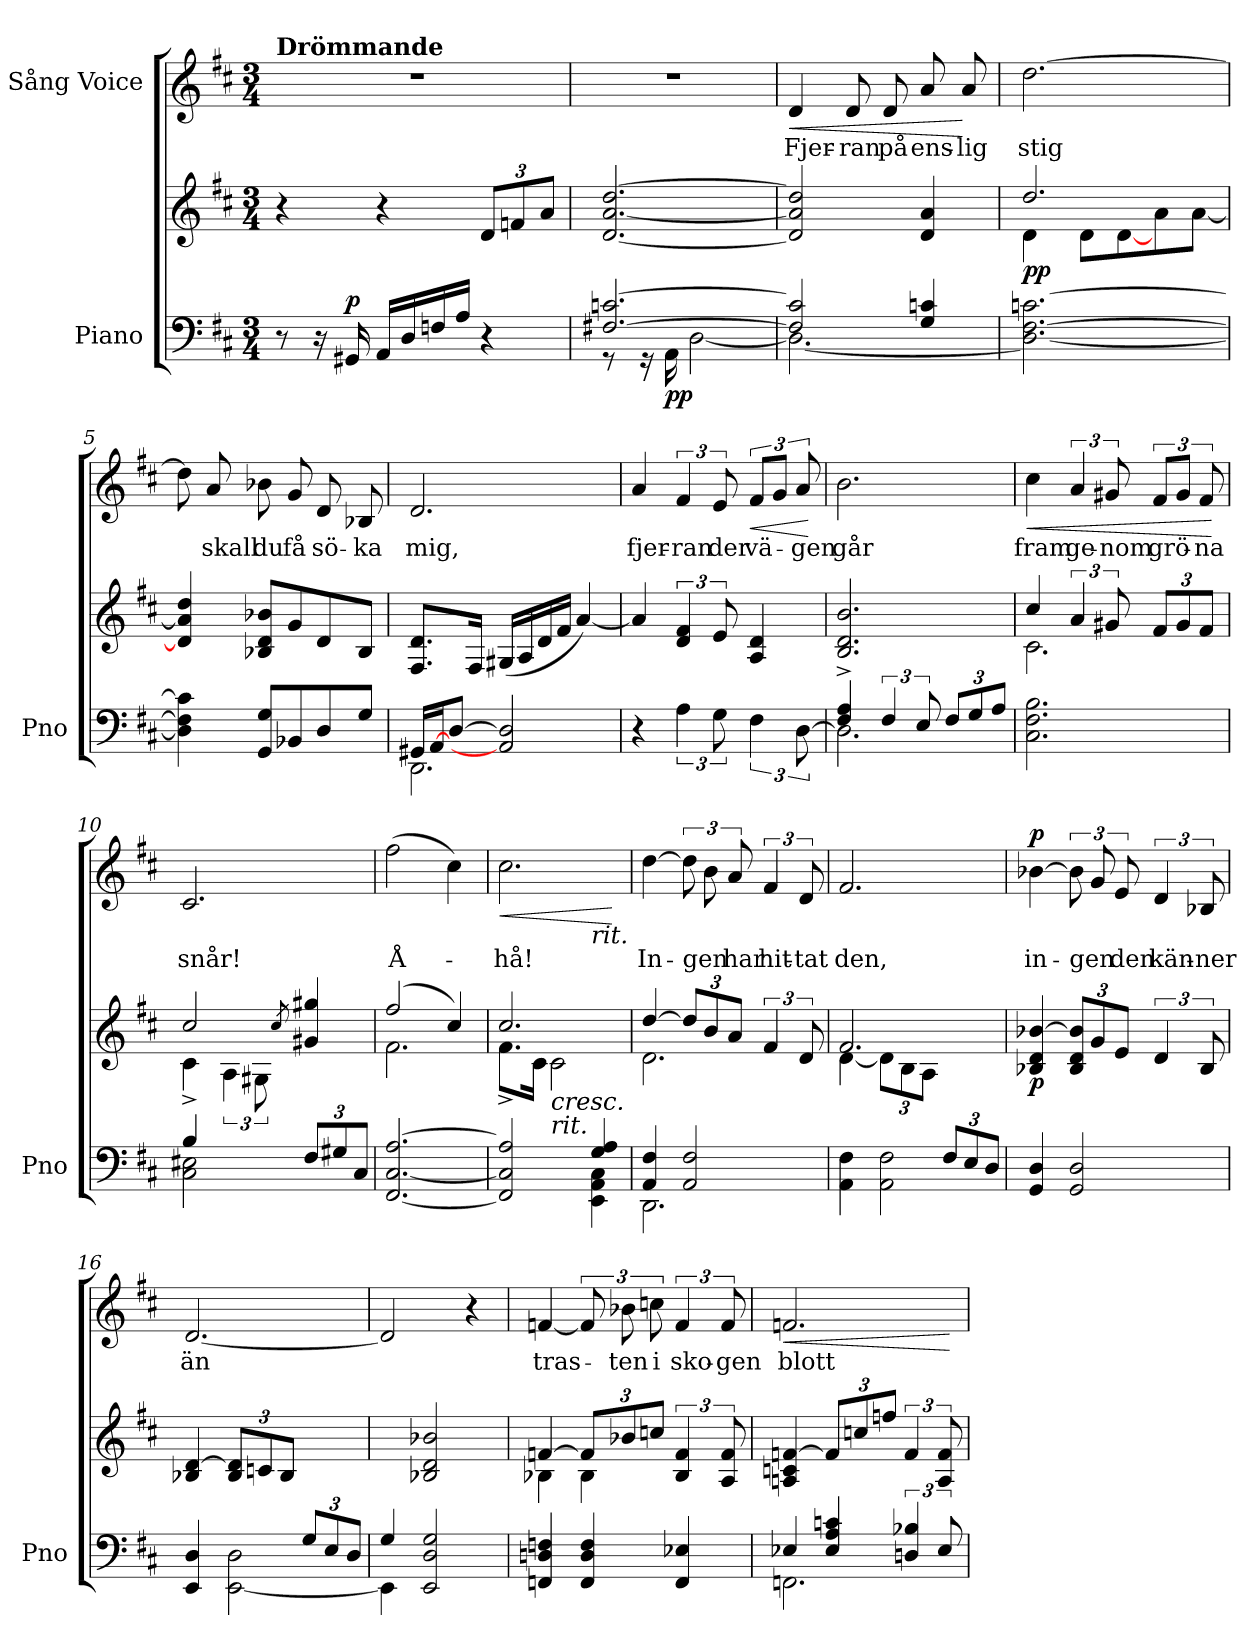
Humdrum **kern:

**kern	**kern	**dynam	**kern	**text	**dynam
*part2	*part2	*part2	*part1	*part1	*part1
*staff3	*staff2	*staff2/3	*staff1	*staff1	*staff1
*I"Piano	*	*	*I"Sång Voice	*	*
*I'Pno	*	*	*	*	*
*clefF4	*clefG2	*	*clefG2	*	*
*k[f#c#]	*k[f#c#]	*	*k[f#c#]	*	*
*M3/4	*M3/4	*	*M3/4	*	*
=1	=1	=1	=1	=1	=1
!	!	!	!LO:TX:a:B:t=Drömmande	!	!
8r	4r	.	2.r	.	.
16r	.	.	.	.	.
!	!	!LO:DY:a=2	!	!	!
16GG#X/	.	p	.	.	.
16AA/LL	4r	.	.	.	.
16D/	.	.	.	.	.
16Fn/	.	.	.	.	.
16A/JJ	.	.	.	.	.
*	*Xbrackettup	*	*	*	*
4r	12d/L	.	.	.	.
.	12fn/	.	.	.	.
.	12a/J	.	.	.	.
=2	=2	=2	=2	=2	=2
*^	*	*	*	*	*
[2.F#X/ [2.cn/	8r	[2.d/ [2.a/ [2.dd/	.	2.r	.	.
.	16r	.	.	.	.	.
!	!	!	!LO:DY:b=2	!	!	!
.	16AA\	.	pp	.	.	.
.	[2D\	.	.	.	.	.
=3	=3	=3	=3	=3	=3	=3
!	!	!	!	!	!LO:LY:b	!LO:HP:b
2F#/] 2c/]	2.D\_	2d/] 2a/] 2dd/]	.	4d/	Fjer-	<
!	!	!	!	!	!LO:LY:b	!
.	.	.	.	8d/	-ran	.
!	!	!	!	!	!LO:LY:b	!
.	.	.	.	8d/	på	.
!	!	!	!	!	!LO:LY:b	!
4G/ 4cn/	.	4d/ 4a/	.	8a/	ens-	.
!	!	!	!	!	!LO:LY:b	!
.	.	.	.	8a/	-lig	[
*v	*v	*	*	*	*	*
=4	=4	=4	=4	=4	=4
*	*^	*	*	*	*
!	!	!	!LO:DY:b	!	!LO:LY:b	!
2.D\_ [2.F#\ [2.cn\	2.dd/	4d\	pp	[2.dd\	stig	.
.	.	8d\L	.	.	.	.
.	.	[8d\	.	.	.	.
.	.	8a\	.	.	.	.
.	.	[8a\J	.	.	.	.
*	*v	*v	*	*	*	*
!!LO:LB:g=z
=5	=5	=5	=5	=5	=5
4D\] 4F#\] 4cn\]	4d/] 4a/] 4dd/	.	8dd\]	.	.
!	!	!	!	!LO:LY:b	!
.	.	.	8a/	skall	.
!	!	!	!	!LO:LY:b	!
8GG/ 8G/L	8B-X/ 8d/ 8b-X/L	.	8b-X\	du	.
!	!	!	!	!LO:LY:b	!
8BB-X/	8g/	.	8g/	få	.
!	!	!	!	!LO:LY:b	!
8D/	8d/	.	8d/	sö-	.
!	!	!	!	!LO:LY:b	!
8G/J	8B-/J	.	8B-X/	-ka	.
=6	=6	=6	=6	=6	=6
*^	*	*	*	*	*
!	!	!	!	!	!LO:LY:b	!
16GG#X/LL	2.DD\	8.F#/ 8.d/L	.	2.d/	mig,	.
[<16AA/J	.	.	.	.	.	.
[8D/J	.	.	.	.	.	.
.	.	16F#/Jk	.	.	.	.
2AA/] 2D/]	.	(16G#X/LL	.	.	.	.
.	.	16A/	.	.	.	.
.	.	16d/	.	.	.	.
.	.	16f#/JJ	.	.	.	.
.	.	[4a/)	.	.	.	.
*v	*v	*	*	*	*	*
=7	=7	=7	=7	=7	=7
!	!	!	!	!LO:LY:b	!
4r	4a/]	.	4a/	fjer-	.
*	*brackettup	*	*	*	*
!	!	!	!	!LO:LY:b	!
6A\	6d/ 6f#/	.	6f#/	-ran	.
!	!	!	!	!LO:LY:b	!
12G\	12e/	.	12e/	der	.
!	!	!	!	!LO:LY:b	!LO:HP:b
6F#\	4A/ 4d/	.	12f#/L	vä-	<
.	.	.	12g/J	.	.
!	!	!	!	!LO:LY:b	!
[12D\	.	.	12a/	-gen	.
.	.	.	.	.	[
=8	=8	=8	=8	=8	=8
*^	*	*	*	*	*
!	!	!	!	!	!LO:LY:b	!
4F#/^ 4A/^	2.D\]	2.B/ 2.d/ 2.b/	.	2.b\	går	.
6F#/	.	.	.	.	.	.
12E/	.	.	.	.	.	.
*Xbrackettup	*	*	*	*	*	*
12F#/L	.	.	.	.	.	.
12G/	.	.	.	.	.	.
12A/J	.	.	.	.	.	.
*v	*v	*	*	*	*	*
!!LO:LB:g=z
=9	=9	=9	=9	=9	=9
*	*^	*	*	*	*
!	!	!	!	!	!LO:LY:b	!LO:HP:b
2.C#\ 2.F#\ 2.B\	4cc#/	2.c#\	.	4cc#\	fram	<
!	!	!	!	!	!LO:LY:b	!
.	6a/	.	.	6a/	ge-	.
!	!	!	!	!	!LO:LY:b	!
.	12g#X/	.	.	12g#X/	-nom	.
*	*Xbrackettup	*	*	*	*	*
!	!	!	!	!	!LO:LY:b	!
.	12f#/L	.	.	12f#/L	grö-	.
.	12g#/	.	.	12g#/J	.	.
!	!	!	!	!	!LO:LY:b	!
.	12f#/J	.	.	12f#/	-na	.
*	*v	*v	*	*	*	*
.	.	.	.	.	[
=10	=10	=10	=10	=10	=10
*^	*^	*	*	*	*
!	!	!	!	!	!	!LO:LY:b	!
4B/	2C#\ 2E#X\	2cc#/	4c#^\	.	2.c#/	snår!	.
*	*	*	*brackettup	*	*	*	*
4ryy	.	.	6A\	.	.	.	.
.	.	.	12G#X\	.	.	.	.
.	.	8qcc#/	.	.	.	.	.
12F#/L	4ryy	4g#X/ 4gg#X/	4ryy	.	.	.	.
12G#X/	.	.	.	.	.	.	.
12C#/J	.	.	.	.	.	.	.
*v	*v	*	*	*	*	*	*
=11	=11	=11	=11	=11	=11	=11
!	!	!	!	!	!LO:LY:b	!
[2.FF#/ [2.C#/ [2.A/	(2ff#/	2.f#\	.	(2ff#\	Å-	.
.	4cc#/)	.	.	4cc#\)	.	.
=12	=12	=12	=12	=12	=12	=12
*^	*	*	*	*	*	*
!	!	!	!	!	!	!LO:LY:b	!LO:HP:b
*	*	*	*	*	*^	*	*
2FF#/] 2C#/] 2A/]	2ryy	2.cc#/	8.f#^\L	.	2.cc#\	4ryy	-hå!	<
.	.	.	16c#\Jk	.	.	.	.	.
!	!	!	!LO:TX:b:i:t=rit.	!	!	!	!	!
!	!	!	!	!LO:HP:b	!	!	!	!
.	.	.	2c#\	<	.	4ryy	.	.
!	!	!	!	!	!	!LO:TX:b:i:t=rit.	!	!
4G/ 4A/	4EE\ 4AA\ 4C#\	.	.	.	.	4ryy	.	.
*v	*v	*	*	*	*v	*v	*	*
*	*v	*v	*	*	*	*
.	.	.	.	.	[
!!LO:PB:g=z
=13	=13	=13	=13	=13	=13
*^	*^	*	*	*	*
!	!	!	!	!LO:DY:b	!	!LO:LY:b	!
!	!	!	!	!LO:DY:n=1:b	!	!	!LO:DY:a
!	!	!	!	!	!	!	!LO:DY:n=1:a
4AA/ 4F#/	2.DD\	[4dd/	2.d\	f other-dynamics	[4dd\	In-	f other-dynamics
*	*	*Xbrackettup	*	*	*	*	*
2AA/ 2F#/	.	12dd/L]	.	.	12dd\]	.	.
!	!	!	!	!	!	!LO:LY:b	!
.	.	12b/	.	.	12b\	-gen	.
!	!	!	!	!	!	!LO:LY:b	!
.	.	12a/J	.	.	12a/	har	.
*	*	*brackettup	*	*	*	*	*
!	!	!	!	!	!	!LO:LY:b	!
.	.	6f#/	.	.	6f#/	hit-	.
!	!	!	!	!	!	!LO:LY:b	!
.	.	12d/	.	.	12d/	-tat	.
=14	=14	=14	=14	=14	=14	=14	=14
!	!	!	!	!	!	!LO:LY:b	!
2ryy	4AA\ 4F#\	2.f#/	[4d\	.	2.f#/	den,	.
*	*	*	*Xbrackettup	*	*	*	*
.	2AA\ 2F#\	.	12d\L]	.	.	.	.
.	.	.	12B\	.	.	.	.
.	.	.	12A\J	.	.	.	.
12F#/L	.	.	4ryy	.	.	.	.
12E/	.	.	.	.	.	.	.
12D/J	.	.	.	.	.	.	.
*v	*v	*	*	*	*	*	*
*	*v	*v	*	*	*	*
=15	=15	=15	=15	=15	=15
!	!	!LO:DY:b	!	!LO:LY:b	!LO:DY:a
4GG/ 4D/	4B-X/ 4d/ [4b-X/	p	[4b-X\	in-	p
2GG/ 2D/	12B-/ 12d/ 12b-/]L	.	12b-\]	.	.
!	!	!	!	!LO:LY:b	!
.	12g/	.	12g/	-gen	.
!	!	!	!	!LO:LY:b	!
.	12e/J	.	12e/	den	.
*	*brackettup	*	*	*	*
!	!	!	!	!LO:LY:b	!
.	6d/	.	6d/	kän-	.
!	!	!	!	!LO:LY:b	!
.	12B-/	.	12B-X/	-ner	.
!!LO:LB:g=z
=16	=16	=16	=16	=16	=16
*^	*	*	*	*	*
!	!	!	!	!	!LO:LY:b	!
2ryy	4EE/ 4D/	4B-X/ [4d/	.	[2.d/	än	.
*	*	*Xbrackettup	*	*	*	*
.	[2EE\ 2D\	12B-/ 12d/]L	.	.	.	.
.	.	12cn/	.	.	.	.
.	.	12B-/J	.	.	.	.
12G/L	.	4ryy	.	.	.	.
12E/	.	.	.	.	.	.
12D/J	.	.	.	.	.	.
=17	=17	=17	=17	=17	=17	=17
4G/	4EE\]	4ryy	.	2d/]	.	.
2ryy	2EE/ 2D/ 2G/	2B-X/ 2d/ 2b-X/	.	.	.	.
.	.	.	.	4r	.	.
*v	*v	*	*	*	*	*
=18	=18	=18	=18	=18	=18
*	*^	*	*	*	*
!	!	!	!	!	!LO:LY:b	!
4FFn/ 4Dn/ 4Fn/	[4fn/	4B-X\	.	[4fn/	tras-	.
4FF/ 4D/ 4F/	12f/L]	4B-\	.	12f/]	.	.
!	!	!	!	!	!LO:LY:b	!
.	12b-X/	.	.	12b-X\	-ten	.
!	!	!	!	!	!LO:LY:b	!
.	12ccn/J	.	.	12ccn\	i	.
*	*brackettup	*	*	*	*	*
!	!	!	!	!	!LO:LY:b	!
4FF/ 4E-X/	6B-/ 6f/	4ryy	.	6f/	sko-	.
!	!	!	!	!	!LO:LY:b	!
.	12A/ 12f/	.	.	12f/	-gen	.
*	*v	*v	*	*	*	*
!!LO:LB:g=z
=19	=19	=19	=19	=19	=19
*^	*	*	*	*	*
!	!	!	!	!	!LO:LY:b	!LO:HP:b
4E-X/	2.FFn\	4An/ 4cn/ [4fn/	.	2.fn/	blott	<
*	*	*Xbrackettup	*	*	*	*
4E-/ 4A/ 4cn/	.	12f/L]	.	.	.	.
.	.	12ccn/	.	.	.	.
.	.	12ffn/J	.	.	.	.
*brackettup	*	*brackettup	*	*	*	*
6Dn/ 6B-X/	.	6f/	.	.	.	.
12E-/	.	12A/ 12f/	[	.	.	.
*v	*v	*	*	*	*	*
.	.	.	.	.	[
=	=	=	=	=	=
*-	*-	*-	*-	*-	*-
